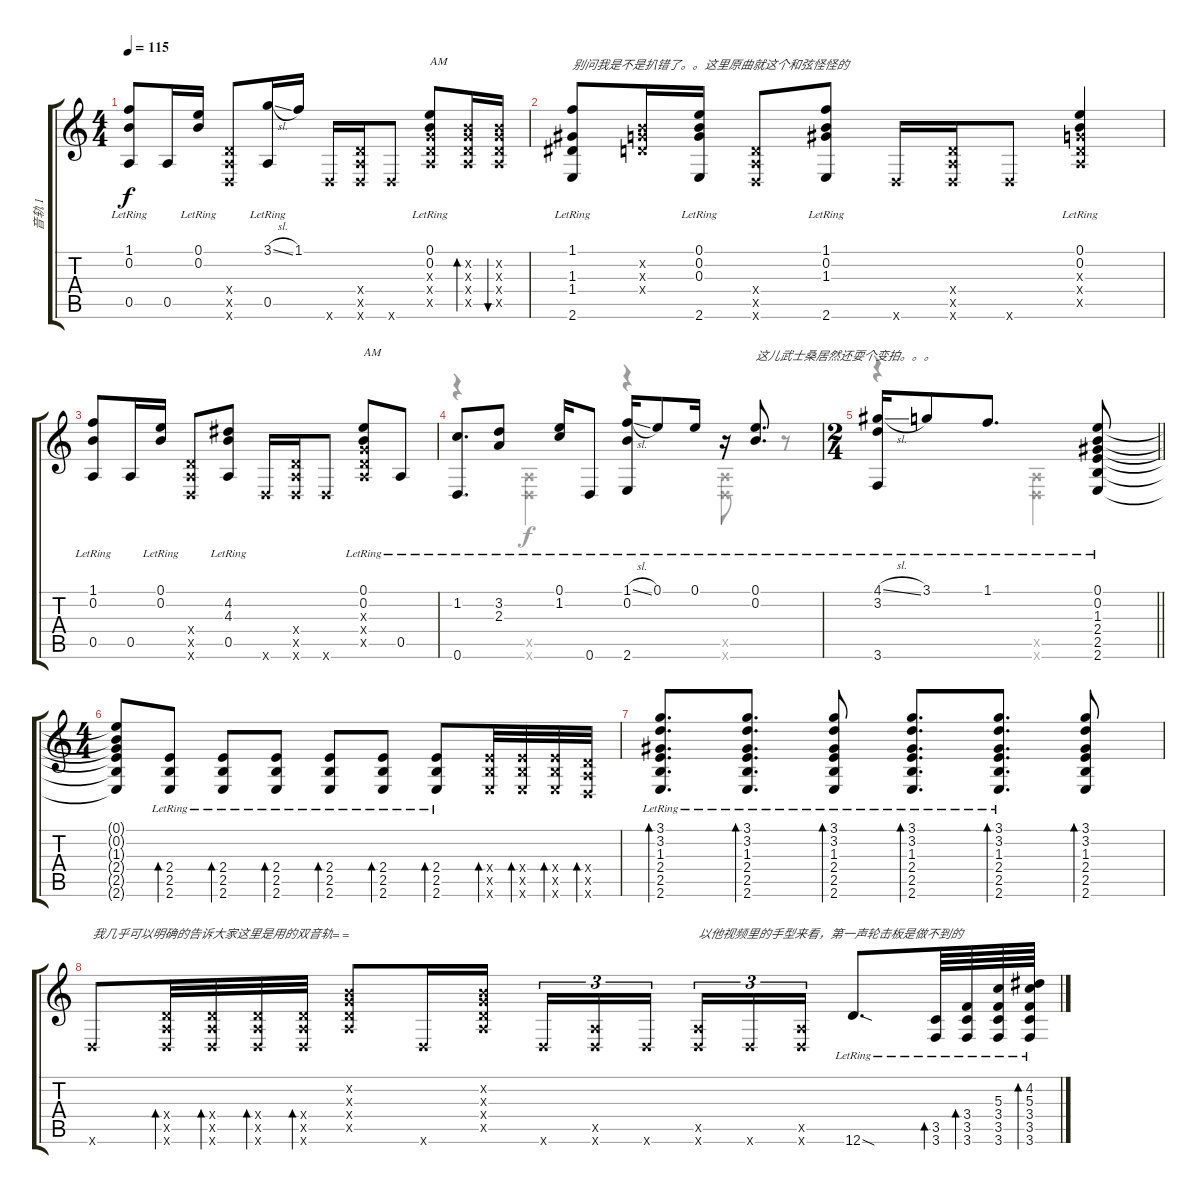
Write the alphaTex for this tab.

\track ("音轨 1" "音轨 1") {instrument acousticguitarsteel}
\staff {score tabs}
\tuning (E4 B3 G3 D3 A2 D2) {hide}
\voice
\ts (4 4)
\tempo 115
\clef g2
\ks c
(1.1{lr} 0.2 0.5).8{dy f} 0.5.16 (0.1{lr} 0.2{lr}).16 (0.4{x} 0.5{x} 0.6{x}).8 (3.1{sl} 0.5{lr}).16 1.1.16 0.6{x}.16 (0.4{x} 0.5{x} 0.6{x}).16 0.6{x}.8 (0.1{lr} 0.2{lr} 0.3{x} 0.4{x} 0.5{x}).8{txt "AM"} (0.2{x} 0.3{x} 0.4{x} 0.5{x}).16{bd 60} (0.2{x} 0.3{x} 0.4{x} 0.5{x}).16{bu 60} |
(1.1{lr} 1.3{lr} 1.4{lr} 2.6{lr}).8{txt "别问我是不是扒错了。。这里原曲就这个和弦怪怪的"} (0.2{x} 0.3{x} 0.4{x}).16 (0.1{lr} 0.2{lr} 0.3{lr} 2.6{lr}).16 (0.4{x} 0.5{x} 0.6{x}).8 (1.1{lr} 0.2{lr} 1.3{lr} 2.6{lr}).8 0.6{x}.16 (0.4{x} 0.5{x} 0.6{x}).16 0.6{x}.8 (0.1{lr} 0.2{lr} 0.3{x} 0.4{x} 0.5{x}).4 |
(1.1{lr} 0.2 0.5).8 0.5.16 (0.1{lr} 0.2{lr}).16 (0.4{x} 0.5{x} 0.6{x}).8 (4.2{lr} 4.3{lr} 0.5).8 0.6{x}.16 (0.4{x} 0.5{x} 0.6{x}).16 0.6{x}.8 (0.1{lr} 0.2{lr} 0.3{x} 0.4{x} 0.5{x}).8{txt "AM"} 0.5{lr}.8 |
(1.2{lr} 0.6{lr}).8{d} (3.2{lr} 2.3{lr}).8 (0.1{lr} 1.2{lr}).16 0.6{lr}.8 (1.1{sl lr} 0.2{lr} 2.6{lr}).16 0.1{lr}.8 0.1{lr}.16 r.16 (0.1{lr} 0.2).8{d txt "这儿武士桑居然还耍个变拍。。。"} |
\ts (2 4)
\barLineRight lightlight
(4.1{sl lr} 3.2{lr} 3.6{lr}).16 3.1{lr}.8 1.1{lr}.8{d} (0.1{lr} 0.2{lr} 1.3{lr} 2.4{lr} 2.5{lr} 2.6{lr}).8 |
\ts (4 4)
(0.1{t} 0.2{t} 1.3{t} 2.4{t} 2.5{t} 2.6{t}).8 (2.4{lr} 2.5{lr} 2.6{lr}).8{bd 60 volume 10} (2.4{lr} 2.5{lr} 2.6{lr}).8{bd 60 volume 13} (2.4{lr} 2.5{lr} 2.6{lr}).8{bd 60} (2.4{lr} 2.5{lr} 2.6{lr}).8{bd 60} (2.4{lr} 2.5{lr} 2.6{lr}).8{bd 60} (2.4{lr} 2.5{lr} 2.6{lr}).8{bd 60} (2.4{x} 2.5{x} 2.6{x}).32{bd 60} (2.4{x} 2.5{x} 2.6{x}).32{bd 60} (2.4{x} 2.5{x} 2.6{x}).32{bd 60} (0.4{x} 0.5{x} 0.6{x}).32{bd 60} |
(3.1{lr} 3.2{lr} 1.3{lr} 2.4{lr} 2.5{lr} 2.6{lr}).8{d bd 60} (3.1{lr} 3.2{lr} 1.3{lr} 2.4{lr} 2.5{lr} 2.6{lr}).8{d bd 60} (3.1{lr} 3.2{lr} 1.3{lr} 2.4{lr} 2.5{lr} 2.6{lr}).8{bd 60} (3.1{lr} 3.2{lr} 1.3{lr} 2.4{lr} 2.5{lr} 2.6{lr}).8{d bd 60} (3.1{lr} 3.2{lr} 1.3{lr} 2.4{lr} 2.5{lr} 2.6{lr}).8{d bd 60} (3.1 3.2 1.3 2.4 2.5 2.6).8{bd 60} |
0.6{x}.8{txt "我几乎可以明确的告诉大家这里是用的双音轨= ="} (0.4{x} 0.5{x} 0.6{x}).32{bd 60} (0.4{x} 0.5{x} 0.6{x}).32{bd 60} (0.4{x} 0.5{x} 0.6{x}).32{bd 60} (0.4{x} 0.5{x} 0.6{x}).32{bd 60} (0.2{x} 0.3{x} 0.4{x} 0.5{x}).8 0.6{x}.16 (0.2{x} 0.3{x} 0.4{x} 0.5{x}).16 0.6{x}.16{tu (3 2)} (0.5{x} 0.6{x}).16{tu (3 2)} 0.6{x}.16{tu (3 2) beam splitsecondary} (0.5{x} 0.6{x}).16{tu (3 2) txt "以他视频里的手型来看，第一声轮击板是做不到的"} 0.6{x}.16{tu (3 2)} (0.5{x} 0.6{x}).16{tu (3 2)} 12.6{sod lr}.8{d} (3.5{lr} 3.6{lr}).64{bd 60} (3.4{lr} 3.5{lr} 3.6{lr}).64{bd 60} (5.3{lr} 3.4{lr} 3.5{lr} 3.6{lr}).64 (4.2{lr} 5.3{lr} 3.4{lr} 3.5{lr} 3.6{lr}).64{bd 60}
\voice
\clef g2
\ottava regular
\simile none
\ks c
|
|
|
r.4 (0.5{x} 0.6{x}).4 r.4 (0.5{x} 0.6{x}).8 r.8 |
\barLineRight lightlight
r.4 (0.5{x} 0.6{x}).4 |
|
|
